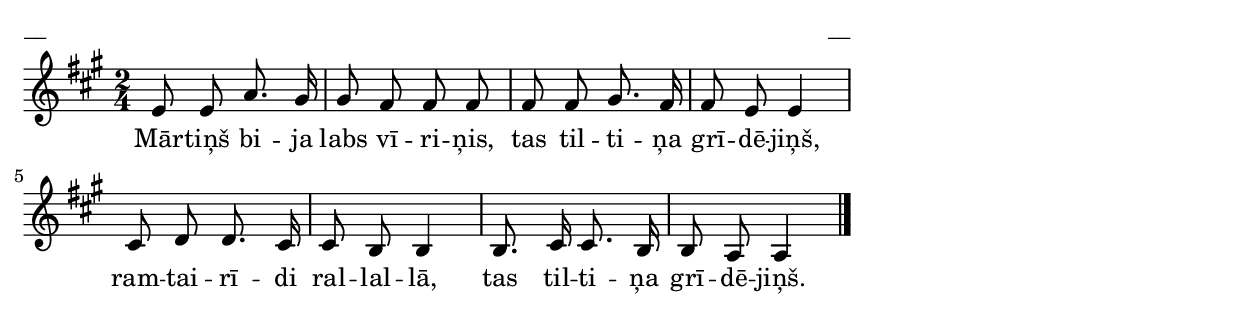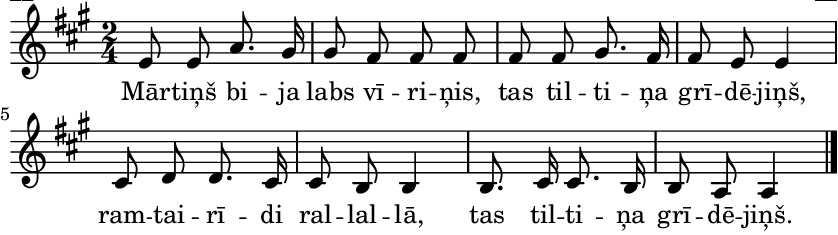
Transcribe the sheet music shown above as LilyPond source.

\version "2.13.18"
#(ly:set-option 'crop #t)
\paper {
line-width = 14\cm
left-margin = 0.4\cm
between-system-padding = 0.1\cm
between-system-space = 0.1\cm
}
% AALapas
% Mārtiņš bija labs vīriņis
\layout {
indent = #0
ragged-last = ##f
}


voiceA = \relative c' {
\clef "treble"
\key a \major
\time 2/4
e8 e a8. gis16 |
gis8 fis fis fis |
fis8 fis gis8. fis16 |
fis8 e e4 |
cis8 d d8. cis16 |
cis8 b b4 |
b8. cis16 cis8. b16 |
b8 a a4 |
\bar "|."
}





lyricA = \lyricmode {
 Mār -- tiņš bi -- ja labs vī -- ri -- ņis, tas til -- ti -- ņa grī -- dē -- jiņš,
 ram -- tai -- rī -- di ral -- lal -- lā, tas til -- ti -- ņa grī -- dē -- jiņš.
}




fullScore = <<
\new Staff {
<<
\new Voice = "voiceA" { \voiceOne \autoBeamOff \voiceA }
\new Lyrics \lyricsto "voiceA" \lyricA
>>
}
>>



\score {
\fullScore
\header { piece = "__" opus = "__" }
}
\markup { \with-color #(x11-color 'white) \sans \smaller "__" }
\score {
\unfoldRepeats
\fullScore
\midi {
\context { \Staff \remove "Staff_performer" }
\context { \Voice \consists "Staff_performer" }
}
}


